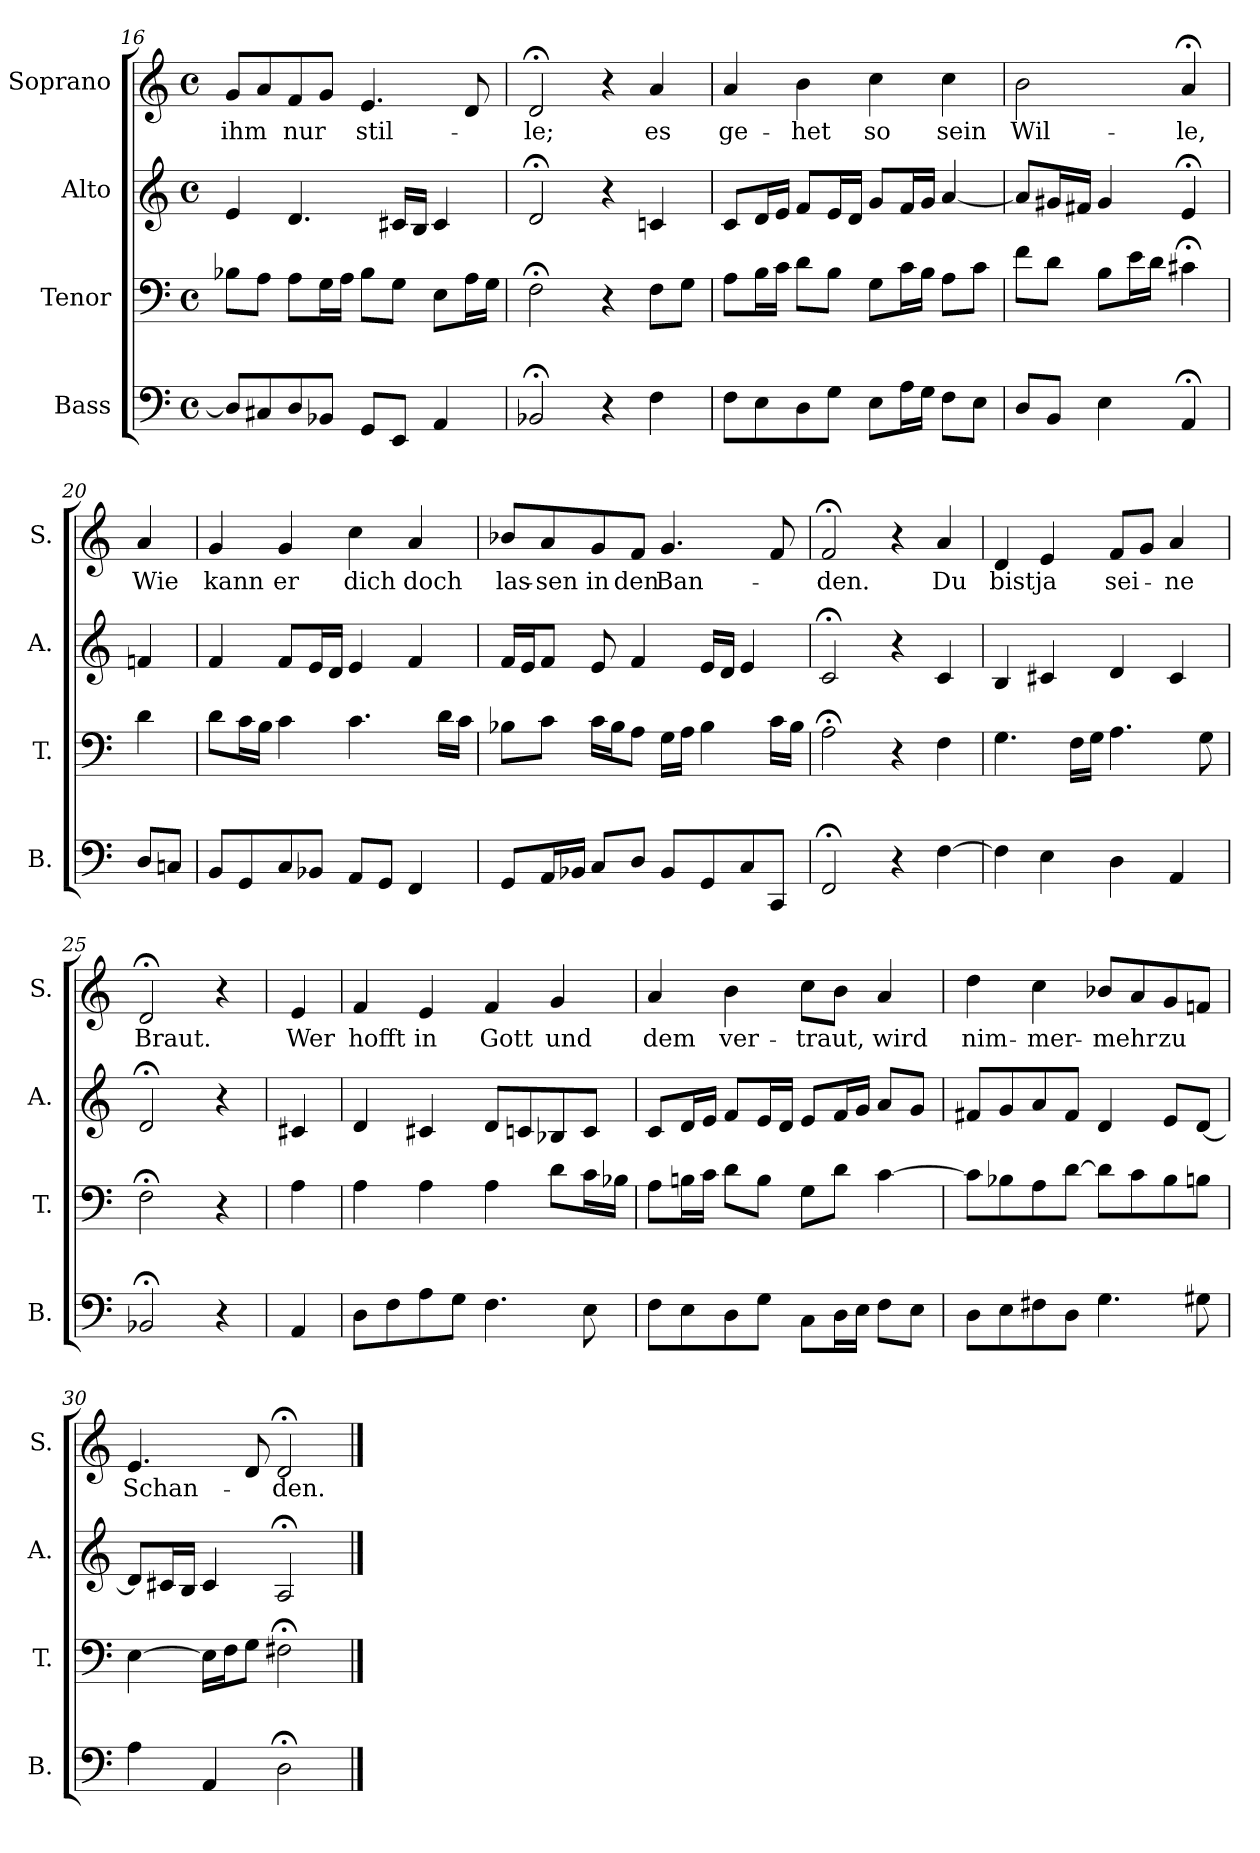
**kern	**kern	**kern	**kern	**text
*part4	*part3	*part2	*part1	*part1
*staff4	*staff3	*staff2	*staff1	*staff1
*I"Bass	*I"Tenor	*I"Alto	*I"Soprano	*
*I'B.	*I'T.	*I'A.	*I'S.	*
*clefF4	*clefF4	*clefG2	*clefG2	*
*k[]	*k[]	*k[]	*k[]	*
*M4/4	*M4/4	*M4/4	*M4/4	*
*met(c)	*met(c)	*met(c)	*met(c)	*
=16	=16	=16	=16	=16
!	!	!	!	!LO:LY:b
8D/L]	8B-X\L	4e/	8g/L	ihm
8C#X/	8A\J	.	8a/	.
!	!	!	!	!LO:LY:b
8D/	8A\L	4.d/	8f/	nur
8BB-X/J	16G\L	.	8g/J	.
.	16A\JJ	.	.	.
!	!	!	!	!LO:LY:b
8GG/L	8B-\L	.	4.e/	stil-
8EE/J	8G\J	16c#X/LL	.	.
.	.	16B/JJ	.	.
4AA/	8E\L	4c#/	.	.
.	16A\L	.	8d/	.
.	16G\JJ	.	.	.
=17	=17	=17	=17	=17
!	!	!	!	!LO:LY:b
2BB-X;</	2F;<\	2d;</	2d;</	-le;
4r	4r	4r	4r	.
!	!	!	!	!LO:LY:b
4F\	8F\L	4cn/	4a/	es
.	8G\J	.	.	.
=18	=18	=18	=18	=18
!	!	!	!	!LO:LY:b
8F\L	8A\L	8c/L	4a/	ge-
8E\	16B\L	16d/L	.	.
.	16c\JJ	16e/JJ	.	.
!	!	!	!	!LO:LY:b
8D\	8d\L	8f/L	4b\	-het
8G\J	8B\J	16e/L	.	.
.	.	16d/JJ	.	.
!	!	!	!	!LO:LY:b
8E\L	8G\L	8g/L	4cc\	so
16A\L	16c\L	16f/L	.	.
16G\JJ	16B\JJ	16g/JJ	.	.
!	!	!	!	!LO:LY:b
8F\L	8A\L	[4a/	4cc\	sein
8E\J	8c\J	.	.	.
=19	=19	=19	=19	=19
!	!	!	!	!LO:LY:b
8D/L	8f\L	8a/L]	2b\	Wil-
8BB/J	8d\J	16g#X/L	.	.
.	.	16f#X/JJ	.	.
4E\	8B\L	4g#/	.	.
.	16e\L	.	.	.
.	16d\JJ	.	.	.
!	!	!	!	!LO:LY:b
4AA;</	4c#X;<\	4e;</	4a;</	-le,
!!LO:PB:g=z
=20	=20	=20	=20	=20
!	!	!	!	!LO:LY:b
8D/L	4d\	4fn/	4a/	Wie
8Cn/J	.	.	.	.
=21	=21	=21	=21	=21
!	!	!	!	!LO:LY:b
8BB/L	8d\L	4f/	4g/	kann
8GG/	16c\L	.	.	.
.	16B\JJ	.	.	.
!	!	!	!	!LO:LY:b
8C/	4c\	8f/L	4g/	er
8BB-X/J	.	16e/L	.	.
.	.	16d/JJ	.	.
!	!	!	!	!LO:LY:b
8AA/L	4.c\	4e/	4cc\	dich
8GG/J	.	.	.	.
!	!	!	!	!LO:LY:b
4FF/	.	4f/	4a/	doch
.	16d\LL	.	.	.
.	16c\JJ	.	.	.
=22	=22	=22	=22	=22
!	!	!	!	!LO:LY:b
8GG/L	8B-X\L	16f/LL	8b-X/L	las-
.	.	16e/J	.	.
!	!	!	!	!LO:LY:b
16AA/L	8c\J	8f/J	8a/	-sen
16BB-X/JJ	.	.	.	.
!	!	!	!	!LO:LY:b
8C/L	16c\LL	8e/	8g/	in
.	16B-\J	.	.	.
!	!	!	!	!LO:LY:b
8D/J	8A\J	4f/	8f/J	den
!	!	!	!	!LO:LY:b
8BB-/L	16G\LL	.	4.g/	Ban-
.	16A\JJ	.	.	.
8GG/	4B-\	16e/LL	.	.
.	.	16d/JJ	.	.
8C/	.	4e/	.	.
8CC/J	16c\LL	.	8f/	.
.	16B-\JJ	.	.	.
=23	=23	=23	=23	=23
!	!	!	!	!LO:LY:b
2FF;</	2A;<\	2c;</	2f;</	-den.
4r	4r	4r	4r	.
!	!	!	!	!LO:LY:b
[4F\	4F\	4c/	4a/	Du
=24	=24	=24	=24	=24
!	!	!	!	!LO:LY:b
4F\]	4.G\	4B/	4d/	bist
!	!	!	!	!LO:LY:b
4E\	.	4c#X/	4e/	ja
.	16F\LL	.	.	.
.	16G\JJ	.	.	.
!	!	!	!	!LO:LY:b
4D\	4.A\	4d/	8f/L	sei-
.	.	.	8g/J	.
!	!	!	!	!LO:LY:b
4AA/	.	4c#/	4a/	-ne
.	8G\	.	.	.
=25	=25	=25	=25	=25
!	!	!	!	!LO:LY:b
2BB-X;</	2F;<\	2d;</	2d;</	Braut.
4r	4r	4r	4r	.
!!LO:LB:g=z
=26	=26	=26	=26	=26
!	!	!	!	!LO:LY:b
4AA/	4A\	4c#X/	4e/	Wer
=27	=27	=27	=27	=27
!	!	!	!	!LO:LY:b
8D\L	4A\	4d/	4f/	hofft
8F\	.	.	.	.
!	!	!	!	!LO:LY:b
8A\	4A\	4c#X/	4e/	in
8G\J	.	.	.	.
!	!	!	!	!LO:LY:b
4.F\	4A\	8d/L	4f/	Gott
.	.	8cn/	.	.
!	!	!	!	!LO:LY:b
.	8d\L	8B-X/	4g/	und
8E\	16c\L	8c/J	.	.
.	16B-X\JJ	.	.	.
=28	=28	=28	=28	=28
!	!	!	!	!LO:LY:b
8F\L	8A\L	8c/L	4a/	dem
8E\	16Bn\L	16d/L	.	.
.	16c\JJ	16e/JJ	.	.
!	!	!	!	!LO:LY:b
8D\	8d\L	8f/L	4b\	ver-
8G\J	8B\J	16e/L	.	.
.	.	16d/JJ	.	.
!	!	!	!	!LO:LY:b
8C\L	8G\L	8e/L	8cc\L	-traut,
16D\L	8d\J	16f/L	8b\J	.
16E\JJ	.	16g/JJ	.	.
!	!	!	!	!LO:LY:b
8F\L	[4c\	8a/L	4a/	wird
8E\J	.	8g/J	.	.
=29	=29	=29	=29	=29
!	!	!	!	!LO:LY:b
8D\L	8c\L]	8f#X/L	4dd\	nim-
8E\	8B-X\	8g/	.	.
!	!	!	!	!LO:LY:b
8F#X\	8A\	8a/	4cc\	-mer-
8D\J	[8d\J	8f#/J	.	.
!	!	!	!	!LO:LY:b
4.G\	8d\L]	4d/	8b-X/L	-mehr
.	8c\	.	8a/	.
!	!	!	!	!LO:LY:b
.	8B-\	8e/L	8g/	zu
8G#X\	8Bn\J	[8d/J	8fn/J	.
!!LO:LB:g=z
=30	=30	=30	=30	=30
!	!	!	!	!LO:LY:b
4A\	[4E\	8d/L]	4.e/	Schan-
.	.	16c#X/L	.	.
.	.	16B/JJ	.	.
4AA/	16E\LL]	4c#/	.	.
.	16F\J	.	.	.
.	8G\J	.	8d/	.
!	!	!	!	!LO:LY:b
2D;<\	2F#X;<\	2A;</	2d;</	-den.
==	==	==	==	==
*-	*-	*-	*-	*-
